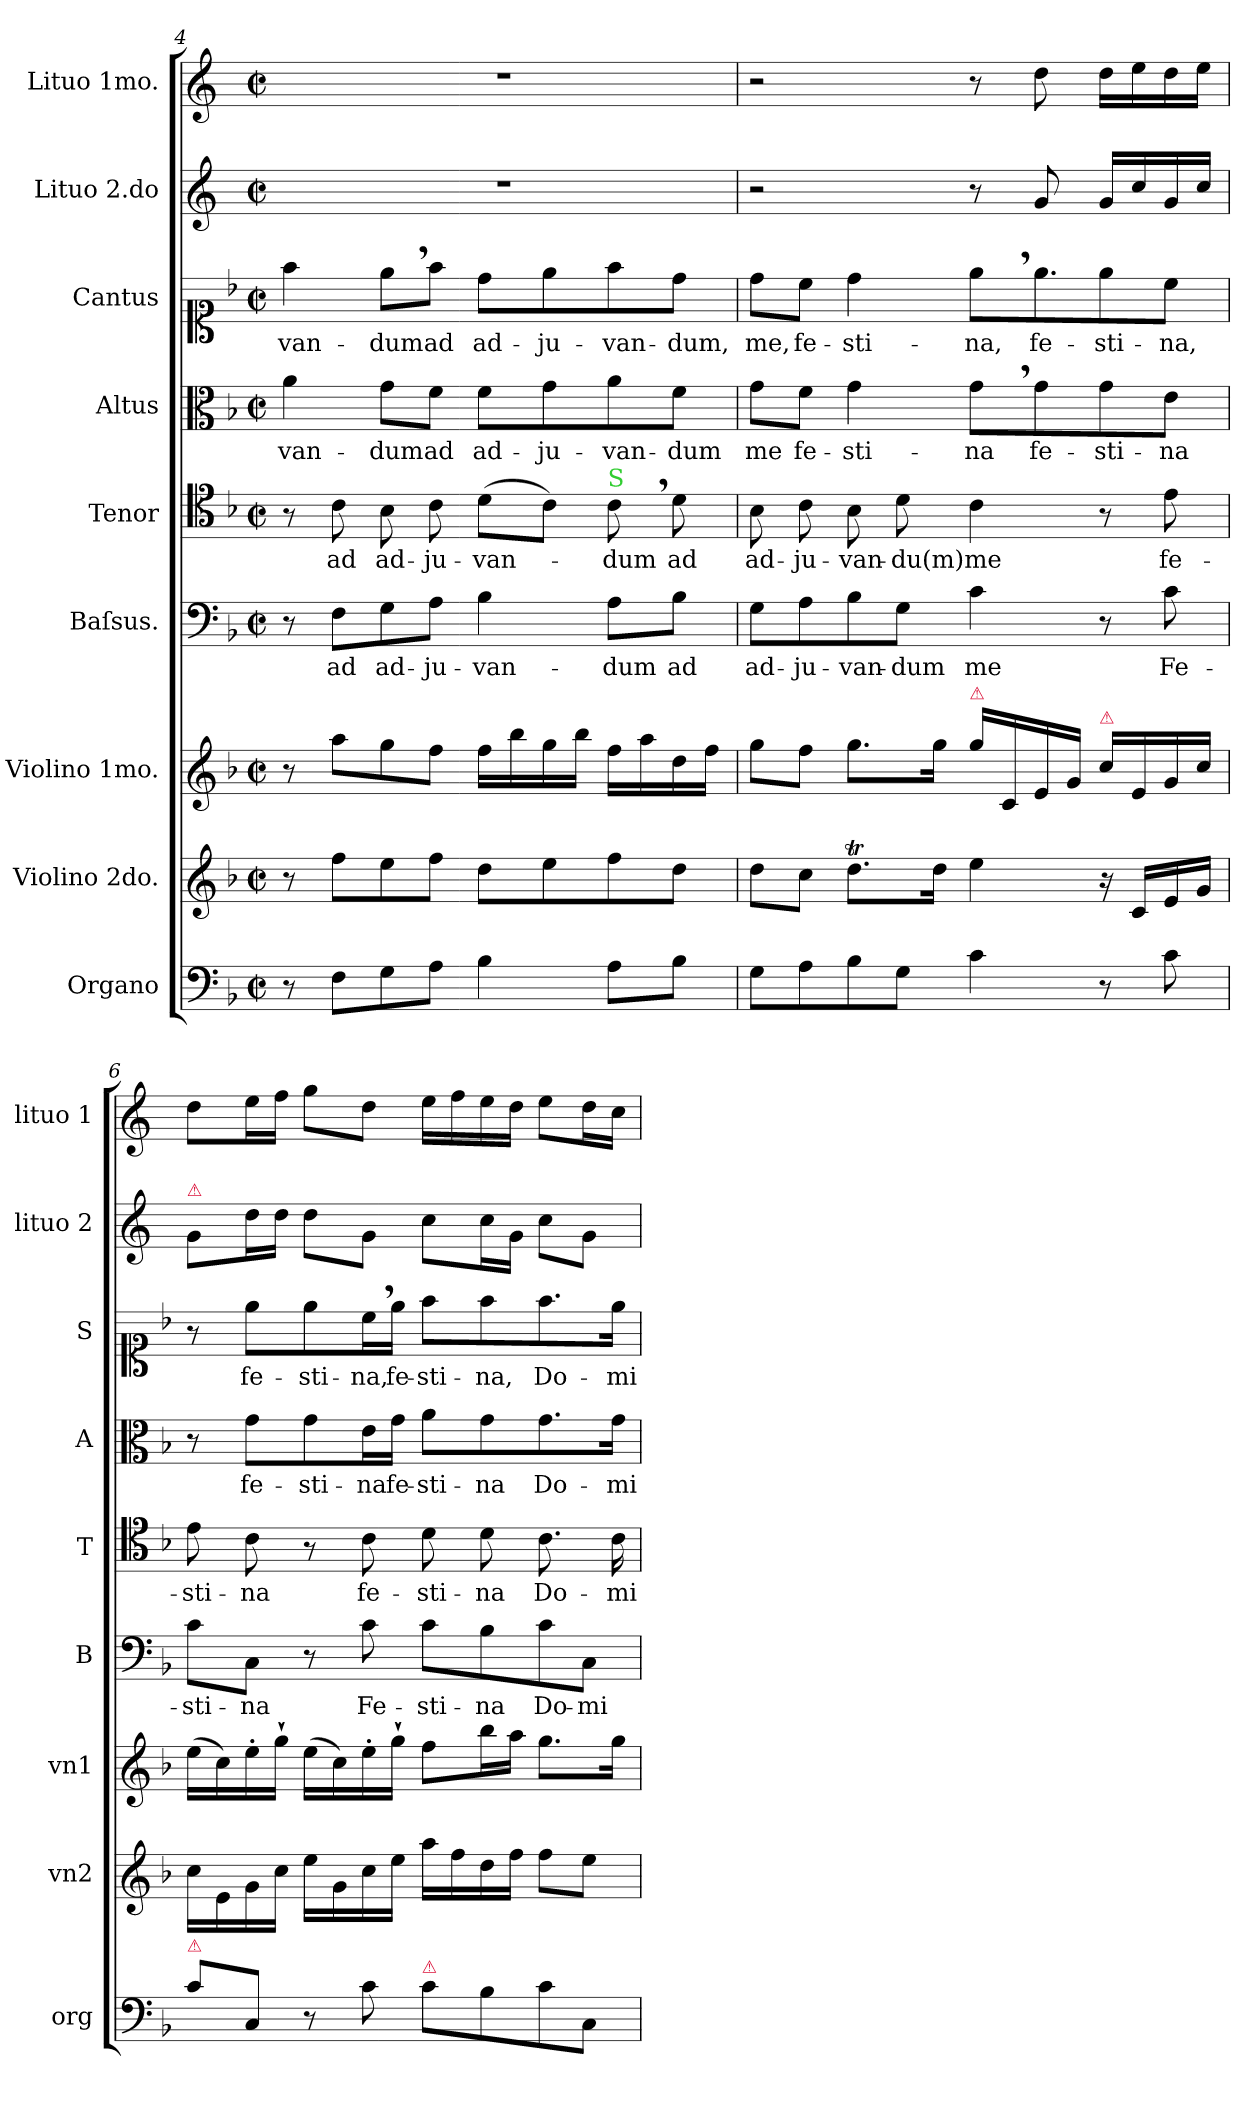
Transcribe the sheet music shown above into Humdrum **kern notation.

**kern	**kern	**kern	**kern	**text	**kern	**text	**kern	**text	**kern	**text	**kern	**kern
*part9	*part8	*part7	*part6	*part6	*part5	*part5	*part4	*part4	*part3	*part3	*part2	*part1
*staff9	*staff8	*staff7	*staff6	*staff6	*staff5	*staff5	*staff4	*staff4	*staff3	*staff3	*staff2	*staff1
*I"Organo	*I"Violino 2do.	*I"Violino 1mo.	*I"Baſsus.	*	*I"Tenor	*	*I"Altus	*	*I"Cantus	*	*I"Lituo 2.do	*I"Lituo 1mo.
*I'org	*I'vn2	*I'vn1	*I'B	*	*I'T	*	*I'A	*	*I'S	*	*I'lituo 2	*I'lituo 1
*clefF4	*clefG2	*clefG2	*clefF4	*	*clefC4	*	*clefC3	*	*clefC1	*	*clefG2	*clefG2
*	*	*	*	*	*	*	*	*	*	*	*ITrd-3c-5	*ITrd-3c-5
*k[b-]	*k[b-]	*k[b-]	*k[b-]	*	*k[b-]	*	*k[b-]	*	*k[b-]	*	*k[b-]	*k[b-]
*M2/2	*M2/2	*M2/2	*M2/2	*	*M2/2	*	*M2/2	*	*M2/2	*	*M2/2	*M2/2
*met(c|)	*met(c|)	*met(c|)	*met(c|)	*	*met(c|)	*	*met(c|)	*	*met(c|)	*	*met(c|)	*met(c|)
=4	=4	=4	=4	=4	=4	=4	=4	=4	=4	=4	=4	=4
8r	8r	8r	8r	.	8r	.	4a\	-van-	4ff\	-van-	1r	1r
8F\L	8ff\L	8aa\L	8F\L	ad	8c\	ad	.	.	.	.	.	.
8G\	8ee\	8gg\	8G\	ad-	8B-\	ad-	8g\L	-dum	8ee,<\L	-dum	.	.
8A\J	8ff\J	8ff\J	8A\J	-ju-	8c\	-ju-	8f\J	ad	8ff\J	ad	.	.
4B-\	8dd\L	16ff\LL	4B-\	-van-	(8d\L	-van-	8f\L	ad-	8dd\L	ad-	.	.
.	.	16bb-\	.	.	.	.	.	.	.	.	.	.
.	8ee\	16gg\	.	.	8c\J)	.	8g\	-ju-	8ee\	-ju-	.	.
.	.	16bb-\JJ	.	.	.	.	.	.	.	.	.	.
!	!	!	!	!	!LO:TX:a:color=limegreen:t=S	!	!	!	!	!	!	!
8A\L	8ff\	16ff\LL	8A\L	-dum	8c,<\	-dum	8a\	-van-	8ff\	-van-	.	.
.	.	16aa\	.	.	.	.	.	.	.	.	.	.
8B-\J	8dd\J	16dd\	8B-\J	ad	8d\	ad	8f\J	-dum	8dd\J	-dum,	.	.
.	.	16ff\JJ	.	.	.	.	.	.	.	.	.	.
=5	=5	=5	=5	=5	=5	=5	=5	=5	=5	=5	=5	=5
8G\L	8dd\L	8gg\L	8G\L	ad-	8B-\	ad-	8g\L	me	8dd\L	me,	2r	2r
8A\	8cc\J	8ff\J	8A\	-ju-	8c\	-ju-	8f\J	fe-	8cc\J	fe-	.	.
8B-\	8.ddT\L	8.gg\L	8B-\	-van-	8B-\	-van-	4g\	-sti-	4dd\	-sti-	.	.
8G\J	.	.	8G\J	-dum	8d\	-du(m)	.	.	.	.	.	.
.	16dd\Jk	16gg\Jk	.	.	.	.	.	.	.	.	.	.
!	!	!LO:TX:a:color=crimson:t=⚠	!	!	!	!	!	!	!	!	!	!
4c\	4ee\	16gg\LL	4c\	me	4c\	me	8g,<\L	-na	8ee,<\L	-na,	8r	8r
.	.	16c/	.	.	.	.	.	.	.	.	.	.
!	!	!	!	!	!	!	!	!	!LO:N:vis=8.	!	!	!
.	.	16e/	.	.	.	.	8g\	fe-	8ee\	fe-	8cc/	8gg\
.	.	16g/JJ	.	.	.	.	.	.	.	.	.	.
!	!	!LO:TX:a:color=crimson:t=⚠	!	!	!	!	!	!	!	!	!	!
8r	16r	16cc\LL	8r	.	8r	.	8g\	-sti-	8ee\	-sti-	16cc/LL	16gg\LL
.	16c/LL	16e/	.	.	.	.	.	.	.	.	16ff/	16aa\
8c\	16e/	16g/	8c\	Fe-	8e\	fe-	8e\J	-na	8cc\J	-na,	16cc/	16gg\
.	16g/JJ	16cc/JJ	.	.	.	.	.	.	.	.	16ff/JJ	16aa\JJ
=6	=6	=6	=6	=6	=6	=6	=6	=6	=6	=6	=6	=6
!	!	!	!	!	!	!	!	!	!	!	!LO:TX:a:color=crimson:t=⚠	!
!LO:TX:a:color=crimson:t=⚠	!	!	!	!	!	!	!	!	!	!	!	!
8c\L	16cc\LL	(16ee\LL	8c\L	-sti-	8e\	-sti-	8r	.	8r	.	8cc/L	8gg\L
.	16e\	16cc\)	.	.	.	.	.	.	.	.	.	.
!	!	!	!	!	!	!	!	!LO:LY:i	!	!LO:LY:i	!	!
8C/J	16g\	16ee'\	8C\J	-na	8c\	-na	8g\L	fe-	8ee\L	fe-	16gg\L	16aa\L
.	16cc\JJ	16gg`\JJ	.	.	.	.	.	.	.	.	16gg\JJ	16bb-\JJ
!	!	!	!	!	!	!	!	!LO:LY:i	!	!LO:LY:i	!	!
8r	16ee\LL	(16ee\LL	8r	.	8r	.	8g\	-sti-	8ee\	-sti-	8gg\L	8ccc\L
.	16g\	16cc\)	.	.	.	.	.	.	.	.	.	.
!	!	!	!	!LO:LY:i	!	!	!	!LO:LY:i	!	!LO:LY:i	!	!
8c\	16cc\	16ee'\	8c\	Fe-	8c\	fe-	16e\L	-na	16cc,<\L	-na,	8cc\J	8gg\J
!	!	!	!	!	!	!	!	!LO:LY:i	!	!LO:LY:i	!	!
.	16ee\JJ	16gg`\JJ	.	.	.	.	16g\JJ	fe-	16ee\JJ	fe-	.	.
!LO:TX:a:color=crimson:t=⚠	!	!	!	!	!	!	!	!	!	!	!	!
!	!	!	!	!LO:LY:i	!	!	!	!LO:LY:i	!	!LO:LY:i	!	!
8c\L	16aa\LL	8ff\L	8c\L	-sti-	8d\	-sti-	8a\L	-sti-	8ff\L	-sti-	8ff\L	16aa\LL
.	16ff\	.	.	.	.	.	.	.	.	.	.	16bb-\
!	!	!	!	!LO:LY:i	!	!	!	!LO:LY:i	!	!LO:LY:i	!	!
8B-\	16dd\	16bb-\L	8B-\	-na	8d\	-na	8g\	-na	8ff\	-na,	16ff\L	16aa\
.	16ff\JJ	16aa\JJ	.	.	.	.	.	.	.	.	16cc\JJ	16gg\JJ
8c\	8ff\L	8.gg\L	8c\	Do-	8.c\	Do-	8.g\	Do-	8.ff\	Do-	8ff\L	8aa\L
8C/J	8ee\J	.	8C\J	-mi-	.	.	.	.	.	.	8cc\J	16gg\L
.	.	16gg\Jk	.	.	16c\	-mi-	16g\Jk	-mi-	16ee\Jk	-mi-	.	16ff\JJ
=	=	=	=	=	=	=	=	=	=	=	=	=
*-	*-	*-	*-	*-	*-	*-	*-	*-	*-	*-	*-	*-
